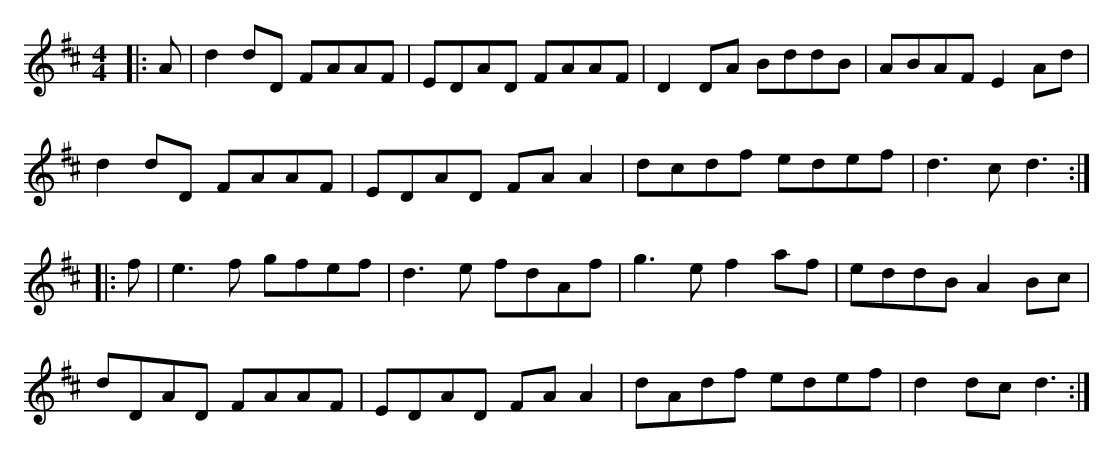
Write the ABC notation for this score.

X:1
M:4/4
K:D
|:A|d2 dD FAAF|EDAD FAAF|D2 DA BddB|ABAF E2 Ad|
d2 dD FAAF|EDAD FA A2|dcdf edef|d3c d3:|
|:f|e3f gfef|d3e fdAf|g3e f2 af|eddB A2 Bc|
dDAD FAAF|EDAD FA A2|dAdf edef|d2 dc d3:|
